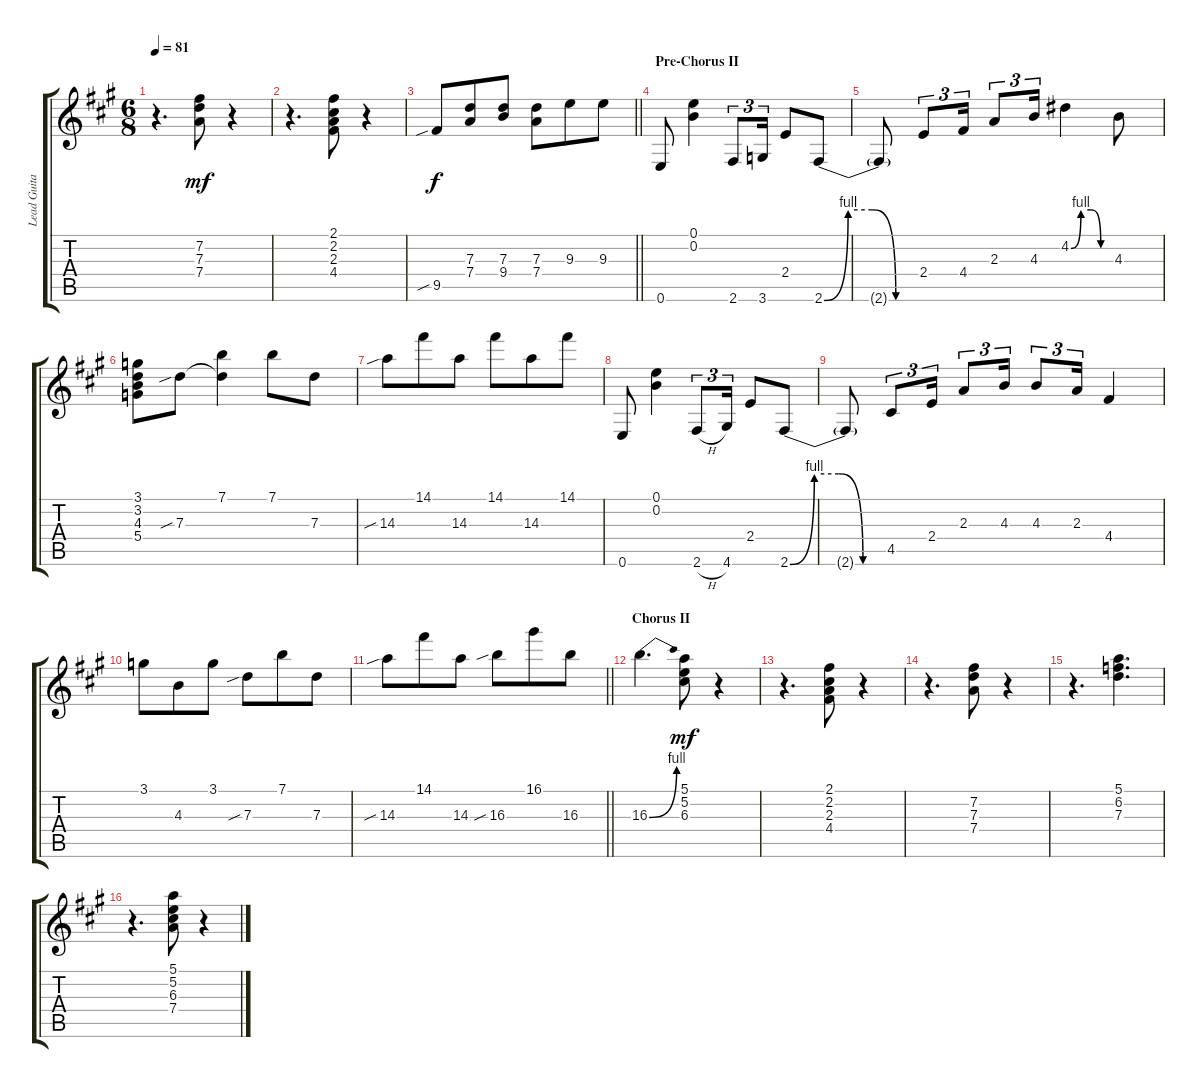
\track ("Lead Guitar" "Lead Guita") {instrument electricguitarclean}
\staff {score tabs}
\tuning (E4 B3 G3 D3 A2 E2) {hide}
\ts (6 8)
\tempo 81
\clef g2
\ks a
r.4{d dy mf} (7.2 7.3 7.4).8 r.4 |
r.4{d} (2.1 2.2 2.3 4.4).8 r.4 |
\barLineRight lightlight
9.5{sib}.8{dy f} (7.3 7.4).8 (7.3 9.4).8 (7.3 7.4).8 9.3.8 9.3.8 |
\section ("" "Pre-Chorus II")
0.6.8 (0.1 0.2).4 2.6.8{tu (3 2)} 3.6.16{tu (3 2)} 2.4.8 2.6{be (custom 0 0 15 4 30 4 45 0 60 0)}.8 |
2.6{t}.8 2.4.8{tu (3 2)} 4.4.16{tu (3 2)} 2.3.8{tu (3 2)} 4.3.16{tu (3 2)} 4.2{be (custom 0 0 15 4 30 4 45 0 60 0)}.4 4.3.8 |
(3.1 3.2 4.3 5.4).8 7.3{sib}.8 (7.1 7.3{t}).4 7.1.8 7.3.8 |
14.3{sib}.8 14.1.8 14.3.8 14.1.8 14.3.8 14.1.8 |
0.6.8 (0.1 0.2).4 2.6{h}.8{tu (3 2)} 4.6.16{tu (3 2)} 2.4.8 2.6{be (custom 0 0 15 4 30 4 45 0 60 0)}.8 |
2.6{t}.8 4.5.8{tu (3 2)} 2.4.16{tu (3 2)} 2.3.8{tu (3 2)} 4.3.16{tu (3 2)} 4.3.8{tu (3 2)} 2.3.16{tu (3 2)} 4.4.4 |
3.1.8 4.3.8 3.1.8 7.3{sib}.8 7.1.8 7.3.8 |
\barLineRight lightlight
14.3{sib}.8 14.1.8 14.3.8 16.3{sib}.8 16.1.8 16.3.8 |
\section ("" "Chorus II")
16.3{be (bend 0 0 60 4)}.4{d} (5.1 5.2 6.3).8{dy mf} r.4 |
r.4{d} (2.1 2.2 2.3 4.4).8 r.4 |
r.4{d} (7.2 7.3 7.4).8 r.4 |
r.4{d} (5.1 6.2 7.3).4{d} |
r.4{d} (5.1 5.2 6.3 7.4).8 r.4
